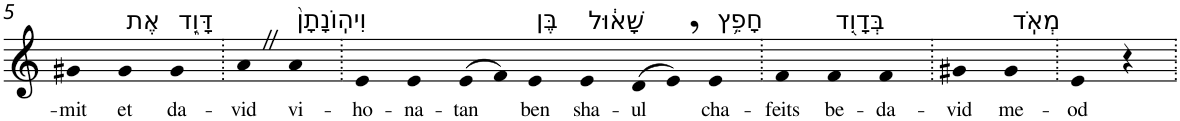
**kern	**text
*part1	*part1
*staff1	*staff1
*I"Piano	*
*I'Pno	*
!!LO:PB:g=z
*clefG2	*
*k[]	*
=5	=5
!	!LO:LY:b
4g#X	-mit
!LO:TX:a:t=אֶת	!
!	!LO:LY:b
4g#	et
!LO:TX:a:t=דָּוִ֑ד	!
!	!LO:LY:b
4g#	da-
=6.	=6.
!	!LO:LY:b
4aZ	-vid
!LO:TX:a:t=וִיהֽוֹנָתָן֙	!
!	!LO:LY:b
4a	vi-
=7.	=7.
!	!LO:LY:b
4e	-ho-
!	!LO:LY:b
4e	-na-
!	!LO:LY:b
(>8e	-tan
8f)	.
!LO:TX:a:t=בֶּן	!
!	!LO:LY:b
4e	ben
!LO:TX:a:t=שָׁא֔וּל	!
!	!LO:LY:b
4e	sha-
!	!LO:LY:b
(>8d	-ul
8e,)	.
!LO:TX:a:t=חָפֵ֥ץ	!
!	!LO:LY:b
4e	cha-
=8.	=8.
!	!LO:LY:b
4f	-feits
!LO:TX:a:t=בְּדָוִ֖ד	!
!	!LO:LY:b
4f	be-
!	!LO:LY:b
4f	-da-
=9.	=9.
!	!LO:LY:b
4g#X	-vid
!LO:TX:a:t=מְאֹֽד	!
!	!LO:LY:b
4g#	me-
=10.	=10.
!	!LO:LY:b
4e	-od
4r	.
=.	=.
*-	*-
